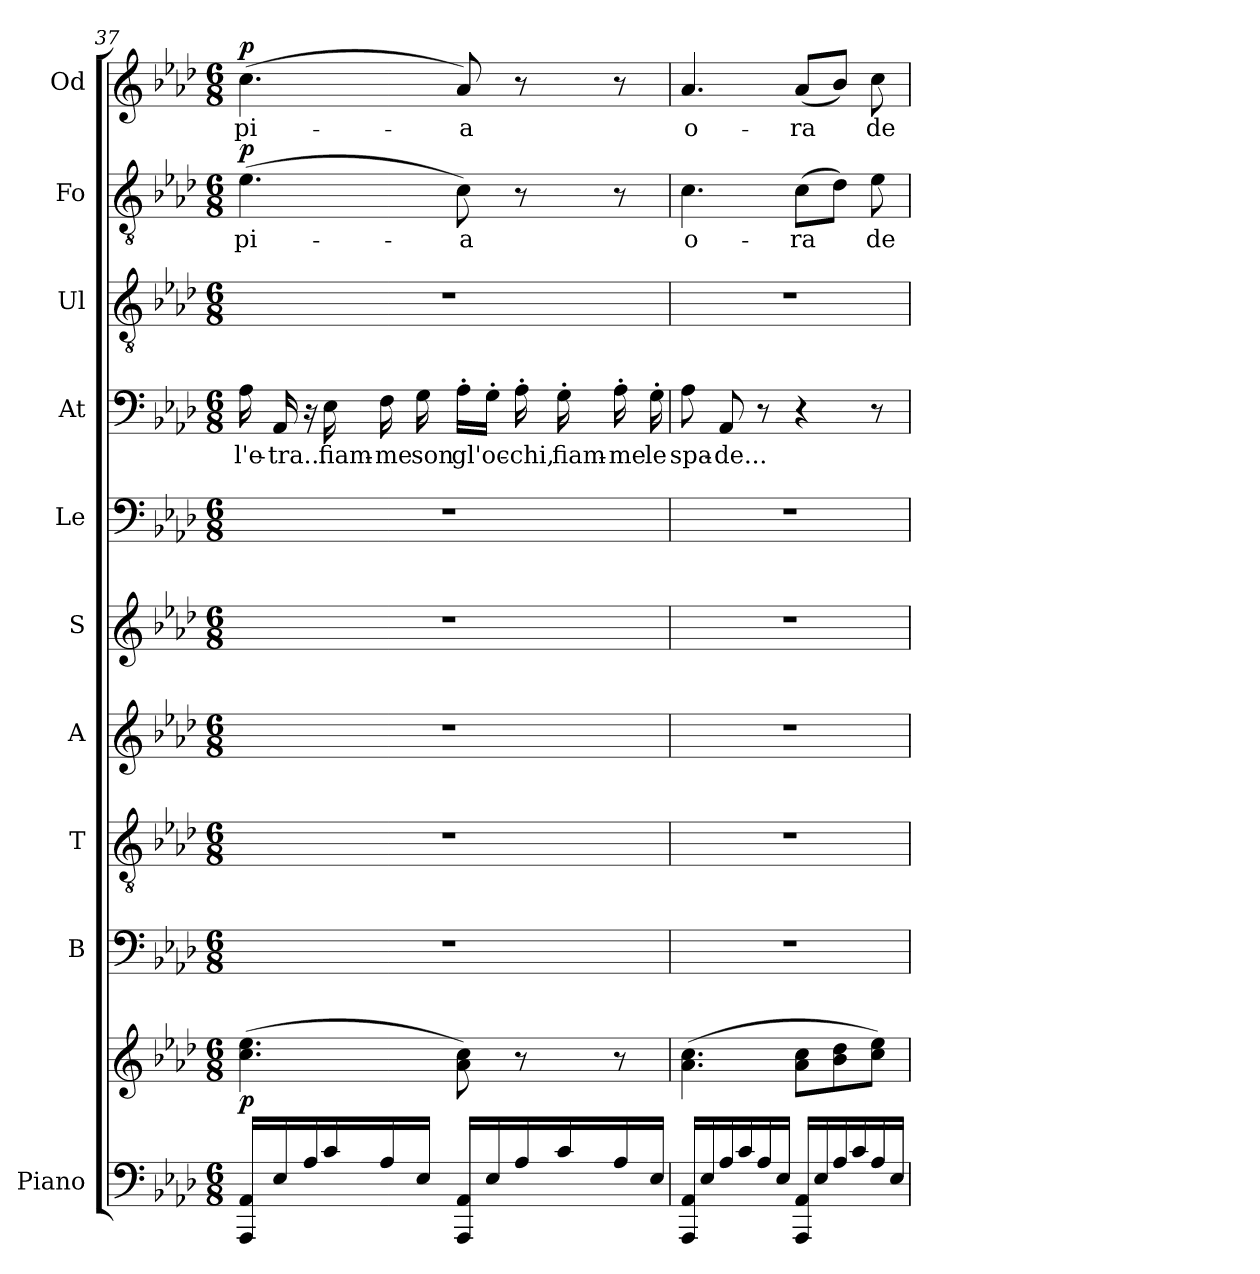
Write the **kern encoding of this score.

**kern	**kern	**dynam	**kern	**kern	**kern	**kern	**kern	**kern	**text	**kern	**kern	**text	**dynam	**kern	**text	**dynam
*part10	*part10	*part10	*part9	*part8	*part7	*part6	*part5	*part4	*part4	*part3	*part2	*part2	*part2	*part1	*part1	*part1
*staff11	*staff10	*staff10/11	*staff9	*staff8	*staff7	*staff6	*staff5	*staff4	*staff4	*staff3	*staff2	*staff2	*staff2	*staff1	*staff1	*staff1
*I"Piano	*	*	*I"B	*I"T	*I"A	*I"S	*I"Le	*I"At	*	*I"Ul	*I"Fo	*	*	*I"Od	*	*
*I'Pno	*	*	*I'B	*I'T	*I'A	*I'S	*I'Le	*I'At	*	*I'Ul	*I'Fo	*	*	*I'Od	*	*
!!LO:LB:g=z
*clefF4	*clefG2	*	*clefF4	*clefGv2	*clefG2	*clefG2	*clefF4	*clefF4	*	*clefGv2	*clefGv2	*	*	*clefG2	*	*
*k[b-e-a-d-]	*k[b-e-a-d-]	*	*k[b-e-a-d-]	*k[b-e-a-d-]	*k[b-e-a-d-]	*k[b-e-a-d-]	*k[b-e-a-d-]	*k[b-e-a-d-]	*	*k[b-e-a-d-]	*k[b-e-a-d-]	*	*	*k[b-e-a-d-]	*	*
*M6/8	*M6/8	*	*M6/8	*M6/8	*M6/8	*M6/8	*M6/8	*M6/8	*	*M6/8	*M6/8	*	*	*M6/8	*	*
=37	=37	=37	=37	=37	=37	=37	=37	=37	=37	=37	=37	=37	=37	=37	=37	=37
!	!	!LO:DY:b	!	!	!	!	!	!	!LO:LY:b	!	!	!LO:LY:b	!LO:DY:a	!	!LO:LY:b	!LO:DY:a
16AAA-/ 16AA-/LL	(>4.cc\ 4.ee-\	p	2.r	2.r	2.r	2.r	2.r	16A-\	l'e-	2.r	(>4.e-\	pi-	p	(>4.cc\	pi-	p
!	!	!	!	!	!	!	!	!	!LO:LY:b	!	!	!	!	!	!	!
16E-/	.	.	.	.	.	.	.	16AA-/	-tra...	.	.	.	.	.	.	.
16A-/	.	.	.	.	.	.	.	16r	.	.	.	.	.	.	.	.
!	!	!	!	!	!	!	!	!	!LO:LY:b	!	!	!	!	!	!	!
16c/	.	.	.	.	.	.	.	16E-\	fiam-	.	.	.	.	.	.	.
!	!	!	!	!	!	!	!	!	!LO:LY:b	!	!	!	!	!	!	!
16A-/	.	.	.	.	.	.	.	16F\	-me	.	.	.	.	.	.	.
!	!	!	!	!	!	!	!	!	!LO:LY:b	!	!	!	!	!	!	!
16E-/JJ	.	.	.	.	.	.	.	16G\	son	.	.	.	.	.	.	.
!	!	!	!	!	!	!	!	!	!LO:LY:b	!	!	!LO:LY:b	!	!	!LO:LY:b	!
16AAA-/ 16AA-/LL	8a-\ 8cc\)	.	.	.	.	.	.	16A-'\LL	gl'oc-	.	8c\)	-a	.	8a-/)	-a	.
16E-/	.	.	.	.	.	.	.	16G'\JJ	.	.	.	.	.	.	.	.
!	!	!	!	!	!	!	!	!	!LO:LY:b	!	!	!	!	!	!	!
16A-/	8r	.	.	.	.	.	.	16A-'\	-chi,	.	8r	.	.	8r	.	.
!	!	!	!	!	!	!	!	!	!LO:LY:b	!	!	!	!	!	!	!
16c/	.	.	.	.	.	.	.	16G'\	fiam-	.	.	.	.	.	.	.
!	!	!	!	!	!	!	!	!	!LO:LY:b	!	!	!	!	!	!	!
16A-/	8r	.	.	.	.	.	.	16A-'\	-me	.	8r	.	.	8r	.	.
!	!	!	!	!	!	!	!	!	!LO:LY:b	!	!	!	!	!	!	!
16E-/JJ	.	.	.	.	.	.	.	16G'\	le	.	.	.	.	.	.	.
=38	=38	=38	=38	=38	=38	=38	=38	=38	=38	=38	=38	=38	=38	=38	=38	=38
!	!	!	!	!	!	!	!	!	!LO:LY:b	!	!	!LO:LY:b	!	!	!LO:LY:b	!
16AAA-/ 16AA-/LL	(>4.a-\ 4.cc\	.	2.r	2.r	2.r	2.r	2.r	8A-\	spa-	2.r	4.c\	o-	.	4.a-/	o-	.
16E-/	.	.	.	.	.	.	.	.	.	.	.	.	.	.	.	.
!	!	!	!	!	!	!	!	!	!LO:LY:b	!	!	!	!	!	!	!
16A-/	.	.	.	.	.	.	.	8AA-/	-de...	.	.	.	.	.	.	.
16c/	.	.	.	.	.	.	.	.	.	.	.	.	.	.	.	.
16A-/	.	.	.	.	.	.	.	8r	.	.	.	.	.	.	.	.
16E-/JJ	.	.	.	.	.	.	.	.	.	.	.	.	.	.	.	.
!	!	!	!	!	!	!	!	!	!	!	!	!LO:LY:b	!	!	!LO:LY:b	!
16AAA-/ 16AA-/LL	8a-\ 8cc\L	.	.	.	.	.	.	4r	.	.	(>8c\L	-ra	.	(<8a-/L	-ra	.
16E-/	.	.	.	.	.	.	.	.	.	.	.	.	.	.	.	.
16A-/	8b-\ 8dd-\	.	.	.	.	.	.	.	.	.	8d-\J)	.	.	8b-/J)	.	.
16c/	.	.	.	.	.	.	.	.	.	.	.	.	.	.	.	.
!	!	!	!	!	!	!	!	!	!	!	!	!LO:LY:b	!	!	!LO:LY:b	!
16A-/	8cc\ 8ee-\J)	.	.	.	.	.	.	8r	.	.	8e-\	de-	.	8cc\	de-	.
16E-/JJ	.	.	.	.	.	.	.	.	.	.	.	.	.	.	.	.
=	=	=	=	=	=	=	=	=	=	=	=	=	=	=	=	=
*-	*-	*-	*-	*-	*-	*-	*-	*-	*-	*-	*-	*-	*-	*-	*-	*-
